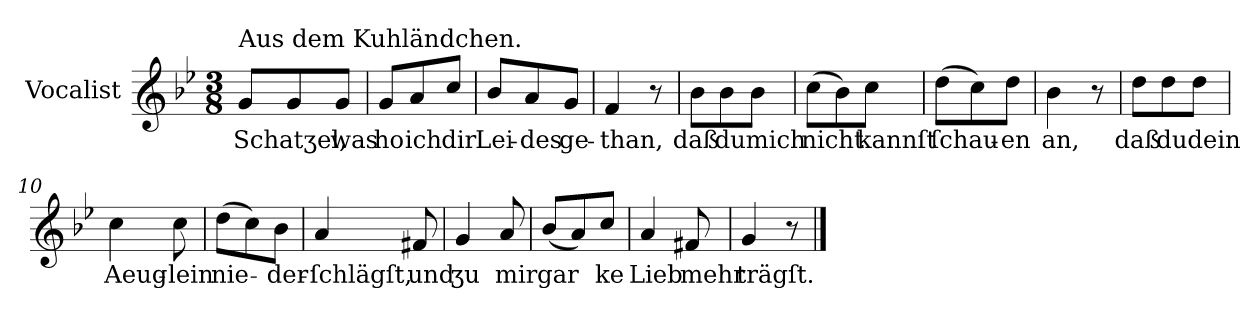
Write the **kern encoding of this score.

**kern	**text
*part1	*part1
*staff1	*staff1
*I"Vocalist	*
*k[b-e-]	*
*g:	*
*M3/8	*
=1	=1
!LO:TX:a:t=Aus dem Kuhländchen.	!
8gL	Schatʒel,
8g	.
8gJ	was
=2	=2
8gL	ho
8a	ich
8ccJ	dir
=3	=3
8b-/L	Lei-
8a	-des
8gJ	ge-
=4	=4
4f	-than,
8r	.
=5	=5
8b-L	daß
8b-	du
8b-J	mich
=6	=6
(8ccL	nicht
8b-)	.
8ccJ	kannſt
=7	=7
(8ddL	ſchau-
8cc)	.
8ddJ	-en
=8	=8
4b-	an,
8r	.
=9	=9
8ddL	daß
8dd	du
8ddJ	dein
=10	=10
4cc	Aeug-
8cc	-lein
=11	=11
(8ddL	nie-
8cc)	.
8b-J	-der-
=12	=12
4a	-ſchlägſt,
8f#X	und
=13	=13
4g	ʒu
8a	mir
=14	=14
(8b-/L	gar
8a)	.
8ccJ	ke
=15	=15
4a	Lieb
8f#X	mehr
=16	=16
4g	trägſt.
8r	.
==	==
*-	*-
